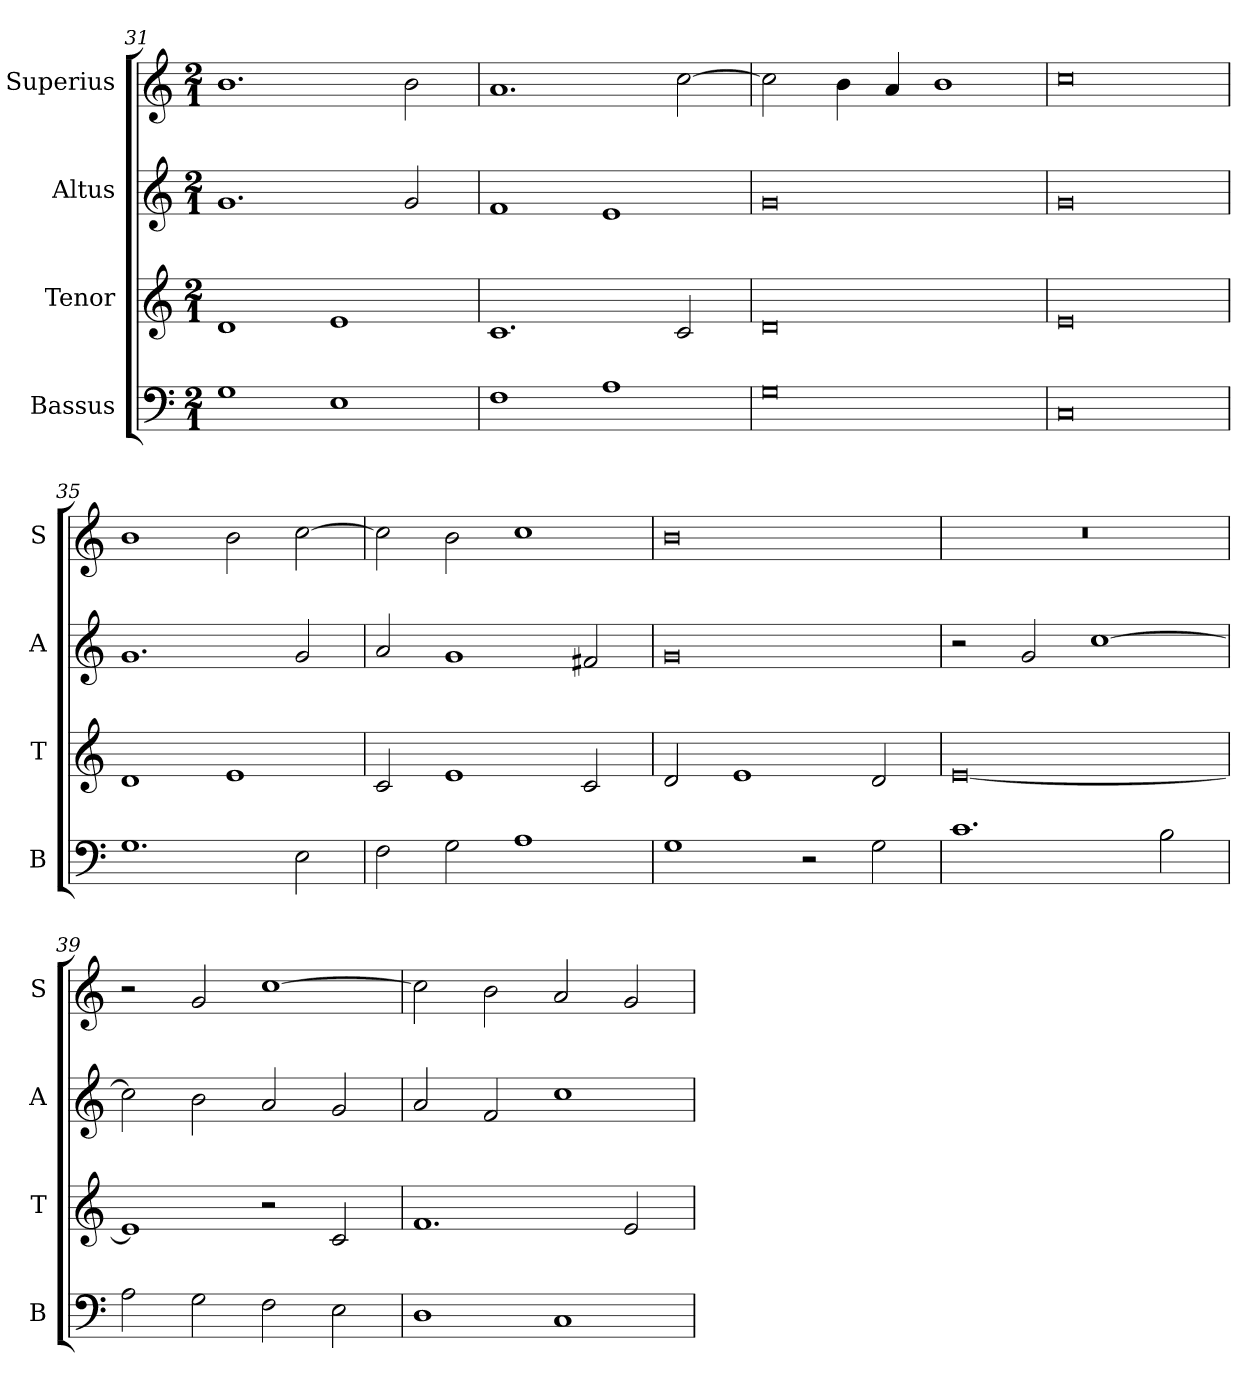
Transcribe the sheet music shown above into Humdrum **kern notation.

**kern	**kern	**kern	**kern
*part4	*part3	*part2	*part1
*staff4	*staff3	*staff2	*staff1
*I"Bassus	*I"Tenor	*I"Altus	*I"Superius
*I'B	*I'T	*I'A	*I'S
*clefF4	*clefG2	*clefG2	*clefG2
*k[]	*k[]	*k[]	*k[]
*C:	*C:	*C:	*C:
*M2/1	*M2/1	*M2/1	*M2/1
=31	=31	=31	=31
1G	1d	1.g	1.b
1E	1e	.	.
.	.	2g	2b
=32	=32	=32	=32
1F	1.c	1f	1.a
1A	.	1e	.
.	2c	.	[2cc
=33	=33	=33	=33
0G	0d	0g	2cc]
.	.	.	4b
.	.	.	4a
.	.	.	1b
=34	=34	=34	=34
0C	0e	0g	0cc
=35	=35	=35	=35
1.G	1d	1.g	1b
.	1e	.	2b
2E	.	2g	[2cc
=36	=36	=36	=36
2F	2c	2a	2cc]
2G	1e	1g	2b
1A	.	.	1cc
.	2c	2f#X	.
=37	=37	=37	=37
1G	2d	0g	0b
.	1e	.	.
2r	.	.	.
2G	2d	.	.
=38	=38	=38	=38
1.c	[0e	2r	0r
.	.	2g	.
.	.	[1cc	.
2B	.	.	.
=39	=39	=39	=39
2A	1e]	2cc]	2r
2G	.	2b	2g
2F	2r	2a	[1cc
2E	2c	2g	.
=40	=40	=40	=40
1D	1.f	2a	2cc]
.	.	2f	2b
1C	.	1cc	2a
.	2e	.	2g
=	=	=	=
*-	*-	*-	*-
